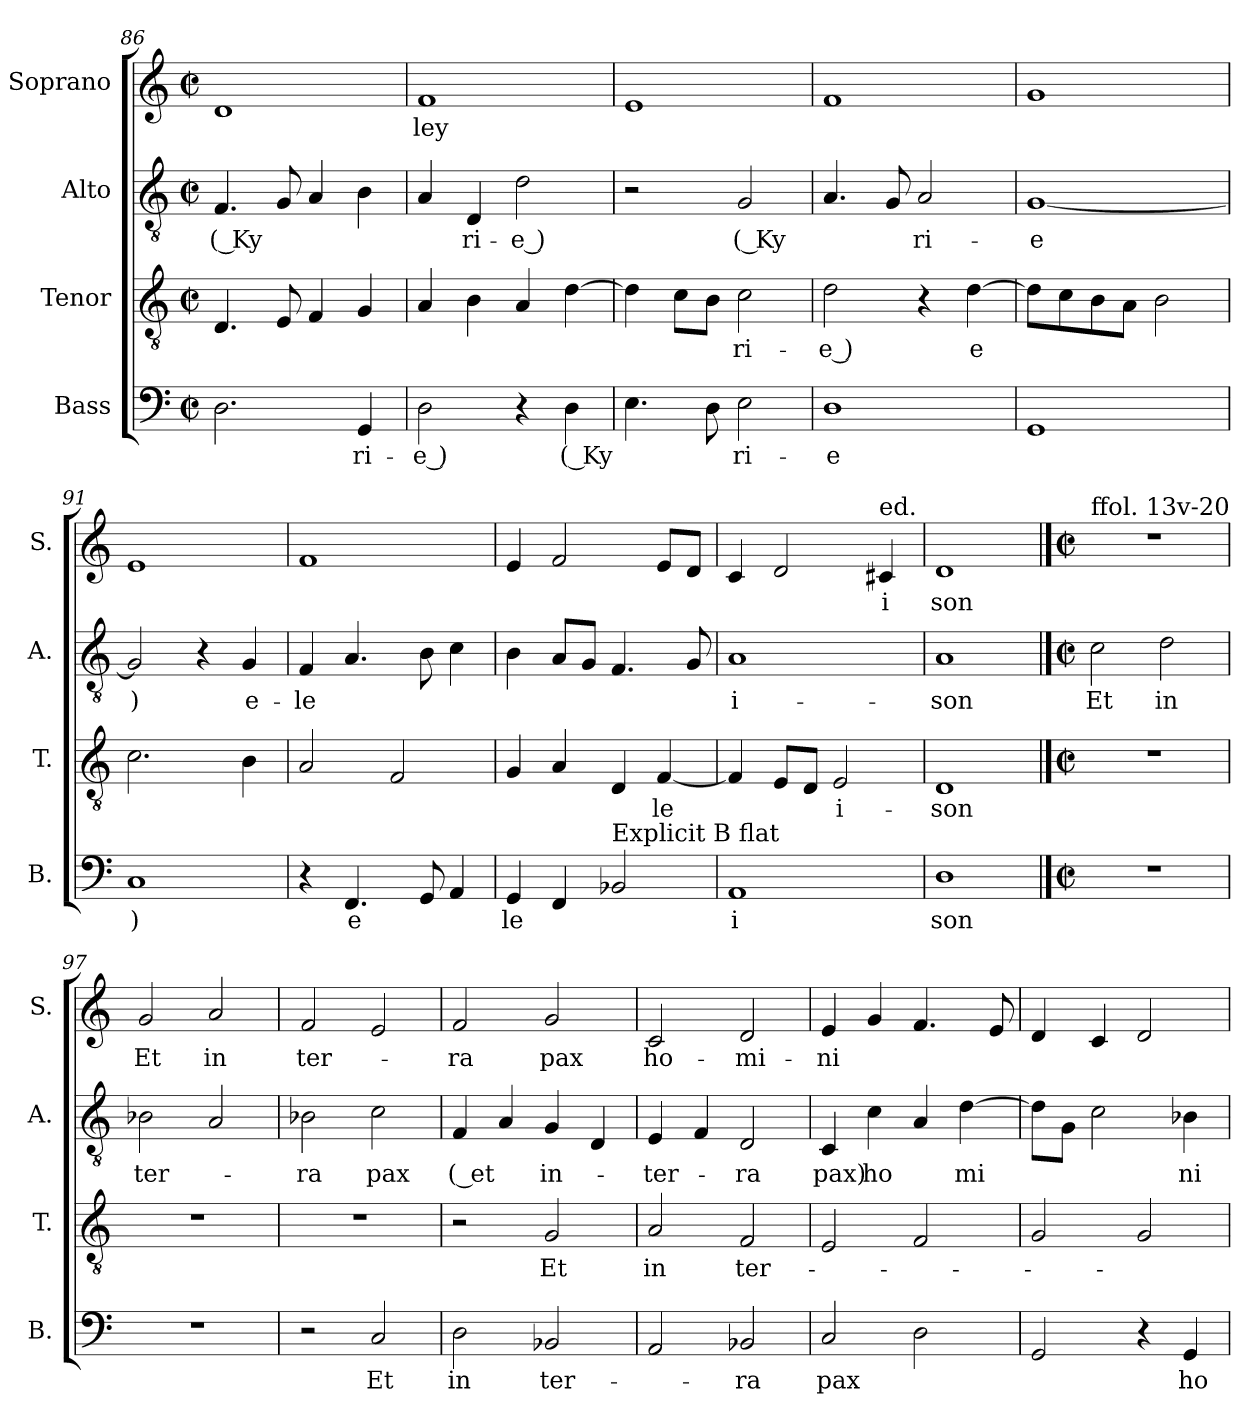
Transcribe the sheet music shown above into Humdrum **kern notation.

**kern	**text	**kern	**text	**kern	**text	**kern	**text
*part4	*part4	*part3	*part3	*part2	*part2	*part1	*part1
*staff4	*staff4	*staff3	*staff3	*staff2	*staff2	*staff1	*staff1
*I"Bass	*	*I"Tenor	*	*I"Alto	*	*I"Soprano	*
*I'B.	*	*I'T.	*	*I'A.	*	*I'S.	*
*clefF4	*	*clefGv2	*	*clefGv2	*	*clefG2	*
*k[]	*	*k[]	*	*k[]	*	*k[]	*
*M2/2	*	*M2/2	*	*M2/2	*	*M2/2	*
*met(c|)	*	*met(c|)	*	*met(c|)	*	*met(c|)	*
=86	=86	=86	=86	=86	=86	=86	=86
!	!	!	!	!	!LO:LY:b	!	!
2.D\	.	4.D/	.	4.F/	( Ky	1d	.
.	.	8E/	.	8G/	.	.	.
.	.	4F/	.	4A/	.	.	.
!	!LO:LY:b	!	!	!	!	!	!
4GG/	ri-	4G/	.	4B\	.	.	.
=87	=87	=87	=87	=87	=87	=87	=87
!	!LO:LY:b	!	!	!	!	!	!LO:LY:b
2D\	-e )	4A/	.	4A/	.	1f	ley
!	!	!	!	!	!LO:LY:b	!	!
.	.	4B\	.	4D/	ri-	.	.
!	!	!	!	!	!LO:LY:b	!	!
4r	.	4A/	.	2d\	-e )	.	.
!	!LO:LY:b	!	!	!	!	!	!
4D\	( Ky	[4d\	.	.	.	.	.
=88	=88	=88	=88	=88	=88	=88	=88
4.E\	.	4d\]	.	2r	.	1e	.
.	.	8c\L	.	.	.	.	.
8D\	.	8B\J	.	.	.	.	.
!	!LO:LY:b	!	!LO:LY:b	!	!LO:LY:b	!	!
2E\	-ri-	2c\	ri-	2G/	( Ky	.	.
=89	=89	=89	=89	=89	=89	=89	=89
!	!LO:LY:b	!	!LO:LY:b	!	!	!	!
1D	-e	2d\	-e )	4.A/	.	1f	.
.	.	.	.	8G/	.	.	.
!	!	!	!	!	!LO:LY:b	!	!
.	.	4r	.	2A/	ri-	.	.
!	!	!	!LO:LY:b	!	!	!	!
.	.	[4d\	e	.	.	.	.
=90	=90	=90	=90	=90	=90	=90	=90
!	!	!	!	!	!LO:LY:b	!	!
1GG	.	8d\L]	.	[1G	-e	1g	.
.	.	8c\	.	.	.	.	.
.	.	8B\	.	.	.	.	.
.	.	8A\J	.	.	.	.	.
.	.	2B\	.	.	.	.	.
=91	=91	=91	=91	=91	=91	=91	=91
!	!LO:LY:b	!	!	!	!LO:LY:b	!	!
1C	)	2.c\	.	2G/]	)	1e	.
.	.	.	.	4r	.	.	.
!	!	!	!	!	!LO:LY:b	!	!
.	.	4B\	.	4G/	e-	.	.
=92	=92	=92	=92	=92	=92	=92	=92
!	!	!	!	!	!LO:LY:b	!	!
4r	.	2A/	.	4F/	-le	1f	.
!	!LO:LY:b	!	!	!	!	!	!
4.FF/	e	.	.	4.A/	.	.	.
.	.	2F/	.	.	.	.	.
8GG/	.	.	.	8B\	.	.	.
4AA/	.	.	.	4c\	.	.	.
=93	=93	=93	=93	=93	=93	=93	=93
!	!LO:LY:b	!	!	!	!	!	!
4GG/	le	4G/	.	4B\	.	4e/	.
4FF/	.	4A/	.	8A/L	.	2f/	.
.	.	.	.	8G/J	.	.	.
!LO:TX:a:t=Explicit B flat	!	!	!	!	!	!	!
2BB-X/	.	4D/	.	4.F/	.	.	.
!	!	!	!LO:LY:b	!	!	!	!
.	.	[4F/	le	.	.	8e/L	.
.	.	.	.	8G/	.	8d/J	.
=94	=94	=94	=94	=94	=94	=94	=94
!	!LO:LY:b	!	!	!	!LO:LY:b	!	!
1AA	i	4F/]	.	1A	i-	4c/	.
.	.	8E/L	.	.	.	2d/	.
.	.	8D/J	.	.	.	.	.
!	!	!	!LO:LY:b	!	!	!	!
.	.	2E/	i-	.	.	.	.
!	!	!	!	!	!	!LO:TX:a:t=ed.	!
!	!	!	!	!	!	!	!LO:LY:b
.	.	.	.	.	.	4c#X/	i
=95	=95	=95	=95	=95	=95	=95	=95
!	!LO:LY:b	!	!LO:LY:b	!	!LO:LY:b	!	!LO:LY:b
1D	son	1D	-son	1A	-son	1d	son
==96	==96	==96	==96	==96	==96	==96	==96
*M2/2	*	*M2/2	*	*M2/2	*	*M2/2	*
*met(c|)	*	*met(c|)	*	*met(c|)	*	*met(c|)	*
!	!	!	!	!	!	!LO:TX:a:t=ffol. 13v-20	!
!	!	!	!	!	!LO:LY:b	!	!
1r	.	1r	.	2c\	Et	1r	.
!	!	!	!	!	!LO:LY:b	!	!
.	.	.	.	2d\	in	.	.
=97	=97	=97	=97	=97	=97	=97	=97
!	!	!	!	!	!LO:LY:b	!	!LO:LY:b
1r	.	1r	.	2B-X\	ter-	2g/	Et
!	!	!	!	!	!	!	!LO:LY:b
.	.	.	.	2A/	.	2a/	in
=98	=98	=98	=98	=98	=98	=98	=98
!	!	!	!	!	!LO:LY:b	!	!LO:LY:b
2r	.	1r	.	2B-X\	-ra	2f/	ter-
!	!LO:LY:b	!	!	!	!LO:LY:b	!	!
2C/	Et	.	.	2c\	pax	2e/	.
=99	=99	=99	=99	=99	=99	=99	=99
!	!LO:LY:b	!	!	!	!LO:LY:b	!	!LO:LY:b
2D\	in	2r	.	4F/	( et	2f/	-ra
.	.	.	.	4A/	.	.	.
!	!LO:LY:b	!	!LO:LY:b	!	!LO:LY:b	!	!LO:LY:b
2BB-X/	ter-	2G/	Et	4G/	-in-	2g/	pax
.	.	.	.	4D/	.	.	.
=100	=100	=100	=100	=100	=100	=100	=100
!	!	!	!LO:LY:b	!	!LO:LY:b	!	!LO:LY:b
2AA/	.	2A/	in	4E/	-ter-	2c/	ho-
.	.	.	.	4F/	.	.	.
!	!LO:LY:b	!	!LO:LY:b	!	!LO:LY:b	!	!LO:LY:b
2BB-X/	-ra	2F/	ter-	2D/	-ra	2d/	-mi-
=101	=101	=101	=101	=101	=101	=101	=101
!	!LO:LY:b	!	!	!	!LO:LY:b	!	!LO:LY:b
2C/	-pax	2E/	.	4C/	pax)	4e/	-ni
!	!	!	!	!	!LO:LY:b	!	!
.	.	.	.	4c\	-ho	4g/	.
2D\	.	2F/	.	4A/	.	4.f/	.
!	!	!	!	!	!LO:LY:b	!	!
.	.	.	.	[4d\	mi	.	.
.	.	.	.	.	.	8e/	.
=102	=102	=102	=102	=102	=102	=102	=102
2GG/	.	2G/	.	8d\L]	.	4d/	.
.	.	.	.	8G\J	.	.	.
.	.	.	.	2c\	.	4c/	.
4r	.	2G/	.	.	.	2d/	.
!	!LO:LY:b	!	!	!	!LO:LY:b	!	!
4GG/	ho-	.	.	4B-X\	ni-	.	.
=	=	=	=	=	=	=	=
*-	*-	*-	*-	*-	*-	*-	*-
